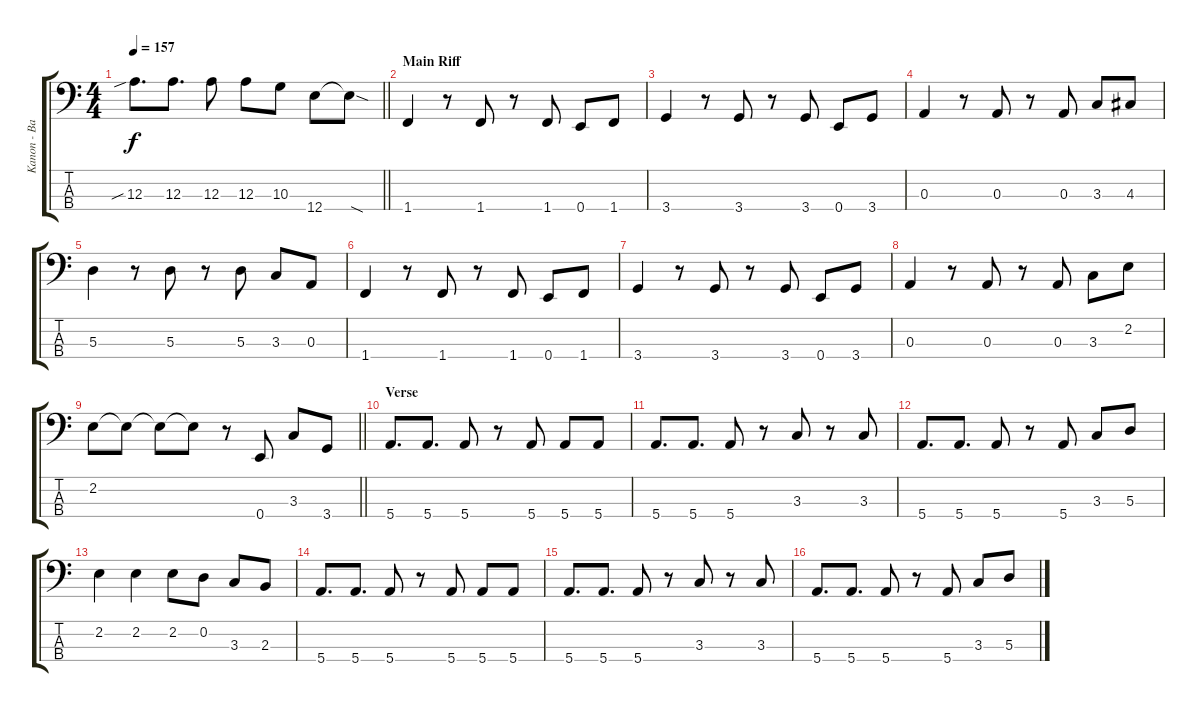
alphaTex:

\track ("Kanon - Bass" "Kanon - Ba") {instrument electricbassfinger}
\staff {score tabs}
\tuning (G2 D2 A1 E1) {hide}
\ts (4 4)
\tempo 157
\clef f4
\barLineRight lightlight
\ks c
12.3{sib}.8{d dy f} 12.3.8{d} 12.3.8 12.3.8 10.3.8 12.4.8 12.4{sod t}.8 |
\section ("" "Main Riff")
1.4.4 r.8 1.4.8 r.8 1.4.8 0.4.8 1.4.8 |
3.4.4 r.8 3.4.8 r.8 3.4.8 0.4.8 3.4.8 |
0.3.4 r.8 0.3.8 r.8 0.3.8 3.3.8 4.3.8 |
5.3.4 r.8 5.3.8 r.8 5.3.8 3.3.8 0.3.8 |
1.4.4 r.8 1.4.8 r.8 1.4.8 0.4.8 1.4.8 |
3.4.4 r.8 3.4.8 r.8 3.4.8 0.4.8 3.4.8 |
0.3.4 r.8 0.3.8 r.8 0.3.8 3.3.8 2.2.8 |
\barLineRight lightlight
2.2.8 2.2{t}.8 2.2{t}.8 2.2{t}.8 r.8 0.4.8 3.3.8 3.4.8 |
\section ("" "Verse")
5.4.8{d} 5.4.8{d} 5.4.8 r.8 5.4.8 5.4.8 5.4.8 |
5.4.8{d} 5.4.8{d} 5.4.8 r.8 3.3.8 r.8 3.3.8 |
5.4.8{d} 5.4.8{d} 5.4.8 r.8 5.4.8 3.3.8 5.3.8 |
2.2.4 2.2.4 2.2.8 0.2.8 3.3.8 2.3.8 |
5.4.8{d} 5.4.8{d} 5.4.8 r.8 5.4.8 5.4.8 5.4.8 |
5.4.8{d} 5.4.8{d} 5.4.8 r.8 3.3.8 r.8 3.3.8 |
5.4.8{d} 5.4.8{d} 5.4.8 r.8 5.4.8 3.3.8 5.3.8
